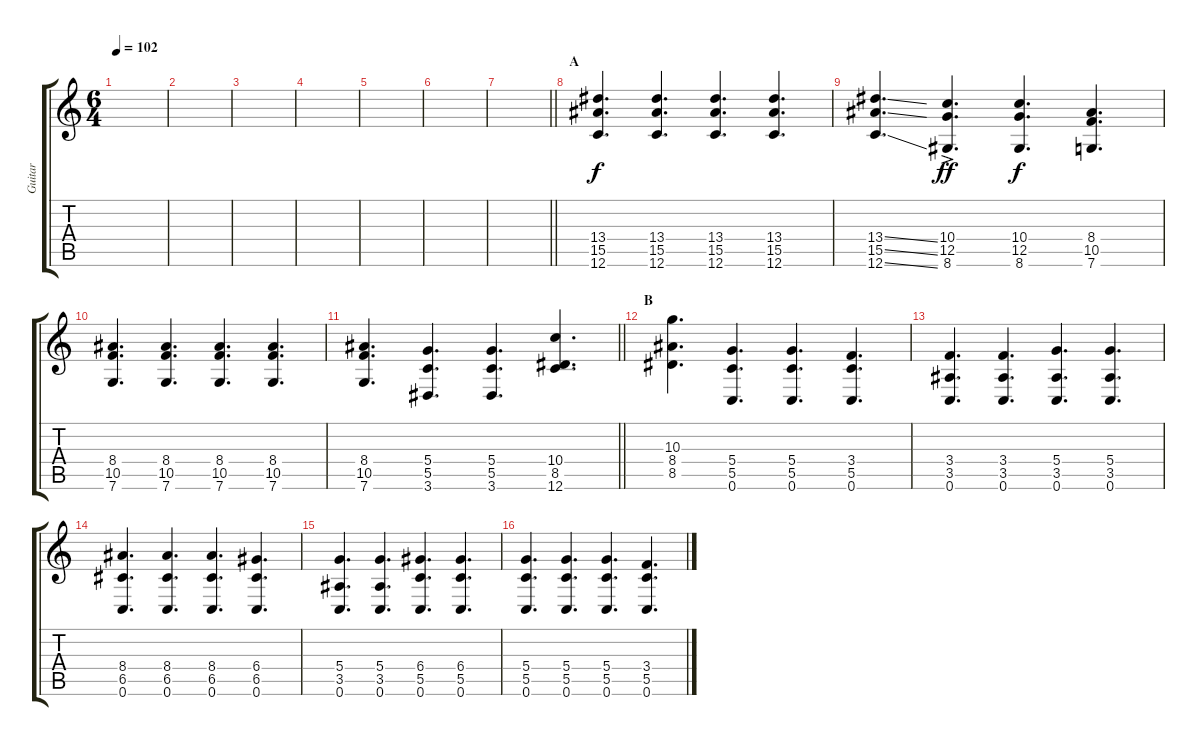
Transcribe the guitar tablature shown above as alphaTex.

\track ("Guitar" "Guitar") {instrument distortionguitar}
\staff {score tabs}
\tuning (G4 E4 A3 D3 G2 C2) {hide}
\ts (6 4)
\tempo 102
\clef g2
\ks c
|
|
|
|
|
|
\barLineRight lightlight
|
\section ("" "A")
(13.4 15.5 12.6).4{d} (13.4 15.5 12.6).4{d} (13.4 15.5 12.6).4{d} (13.4 15.5 12.6).4{d} |
(13.4{ss} 15.5{ss} 12.6{ss}).4{d} (10.4{ac} 12.5{ac} 8.6{ac}).4{d dy ff} (10.4 12.5 8.6).4{d dy f} (8.4 10.5 7.6).4{d} |
(8.4 10.5 7.6).4{d} (8.4 10.5 7.6).4{d} (8.4 10.5 7.6).4{d} (8.4 10.5 7.6).4{d} |
\barLineRight lightlight
(8.4 10.5 7.6).4{d} (5.4 5.5 3.6).4{d} (5.4 5.5 3.6).4{d} (10.4 8.5 12.6).4{d} |
\section ("" "B")
(10.3 8.4 8.5).4{d} (5.4 5.5 0.6).4{d} (5.4 5.5 0.6).4{d} (3.4 5.5 0.6).4{d} |
(3.4 3.5 0.6).4{d} (3.4 3.5 0.6).4{d} (5.4 3.5 0.6).4{d} (5.4 3.5 0.6).4{d} |
(8.4 6.5 0.6).4{d} (8.4 6.5 0.6).4{d} (8.4 6.5 0.6).4{d} (6.4 6.5 0.6).4{d} |
(5.4 3.5 0.6).4{d} (5.4 3.5 0.6).4{d} (6.4 5.5 0.6).4{d} (6.4 5.5 0.6).4{d} |
(5.4 5.5 0.6).4{d} (5.4 5.5 0.6).4{d} (5.4 5.5 0.6).4{d} (3.4 5.5 0.6).4{d}
